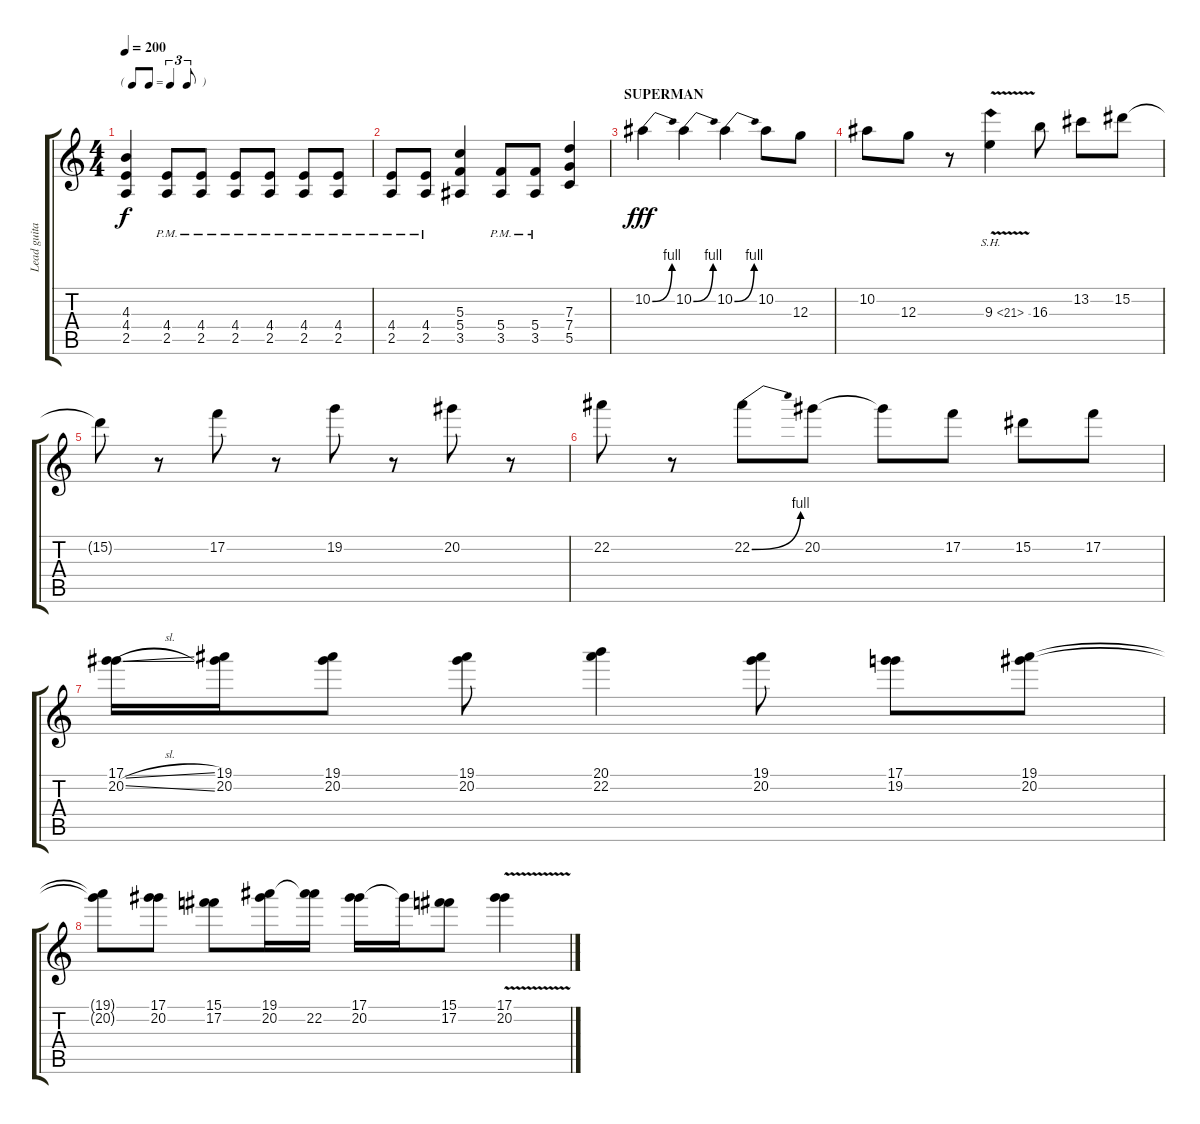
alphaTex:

\track ("Lead guitar (dipshit)" "Lead guita") {instrument distortionguitar}
\staff {score tabs}
\tuning (Eb4 C4 G3 C3 G2 C2) {hide}
\ts (4 4)
\tf triplet8th
\tempo 200
\clef g2
\ks c
(4.3 4.4 2.5).4{dy f} (4.4{pm} 2.5{pm}).8 (4.4{pm} 2.5{pm}).8 (4.4{pm} 2.5{pm}).8 (4.4{pm} 2.5{pm}).8 (4.4{pm} 2.5{pm}).8 (4.4{pm} 2.5{pm}).8 |
(4.4{pm} 2.5{pm}).8 (4.4{pm} 2.5{pm}).8 (5.3 5.4 3.5).4 (5.4{pm} 3.5{pm}).8 (5.4{pm} 3.5{pm}).8 (7.3 7.4 5.5).4 |
\section ("" "SUPERMAN")
10.2{be (bend 0 0 60 4)}.4{dy fff volume 16} 10.2{be (bend 0 0 60 4)}.4 10.2{be (bend 0 0 60 4)}.4 10.2.8 12.3.8 |
10.2.8 12.3.8 r.8 9.3{sh 12 v}.4 16.3.8 13.2.8 15.2.8 |
15.2{t}.8 r.8 17.2.8 r.8 19.2.8 r.8 20.2.8 r.8 |
22.2.8 r.8 22.2{be (bend 0 0 60 4)}.8 20.2.8 20.2{t}.8 17.2.8 15.2.8 17.2.8 |
(17.1{sl} 20.2{sl}).16 (19.1 20.2).16 (19.1 20.2).8 (19.1 20.2).8 (20.1 22.2).4 (19.1 20.2).8 (17.1 19.2).8 (19.1 20.2).8 |
(19.1{t} 20.2{t}).8 (17.1 20.2).8 (15.1 17.2).8 (19.1 20.2).16 (19.1{t} 22.2).16 (17.1 20.2).16 17.1{t}.16 (15.1 17.2).8 (17.1{v} 20.2{v}).4
